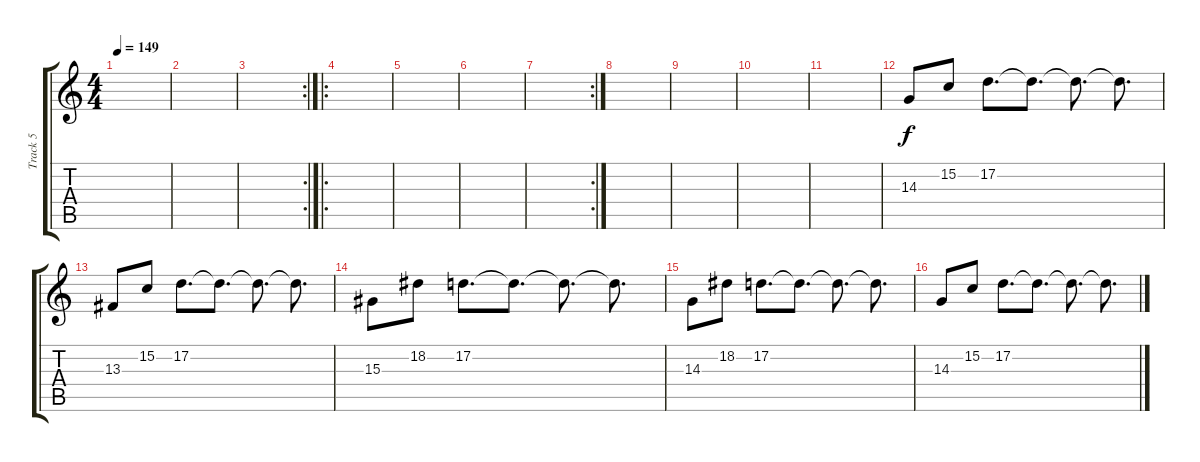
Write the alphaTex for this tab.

\track ("Track 5" "Track 5") {instrument tinklebell}
\staff {score tabs}
\tuning (D4 A3 F3 C3 G2 C2) {hide}
\ts (4 4)
\tempo 149
\clef g2
\ks c
|
|
\rc 2
|
\ro
|
|
|
\rc 2
|
|
|
|
|
14.3.8 15.2.8 17.2.8{d} 17.2{t}.8{d} 17.2{t}.8{d} 17.2{t}.8{d} |
13.3.8 15.2.8 17.2.8{d} 17.2{t}.8{d} 17.2{t}.8{d} 17.2{t}.8{d} |
15.3.8 18.2.8 17.2.8{d} 17.2{t}.8{d} 17.2{t}.8{d} 17.2{t}.8{d} |
14.3.8 18.2.8 17.2.8{d} 17.2{t}.8{d} 17.2{t}.8{d} 17.2{t}.8{d} |
14.3.8 15.2.8 17.2.8{d} 17.2{t}.8{d} 17.2{t}.8{d} 17.2{t}.8{d}
